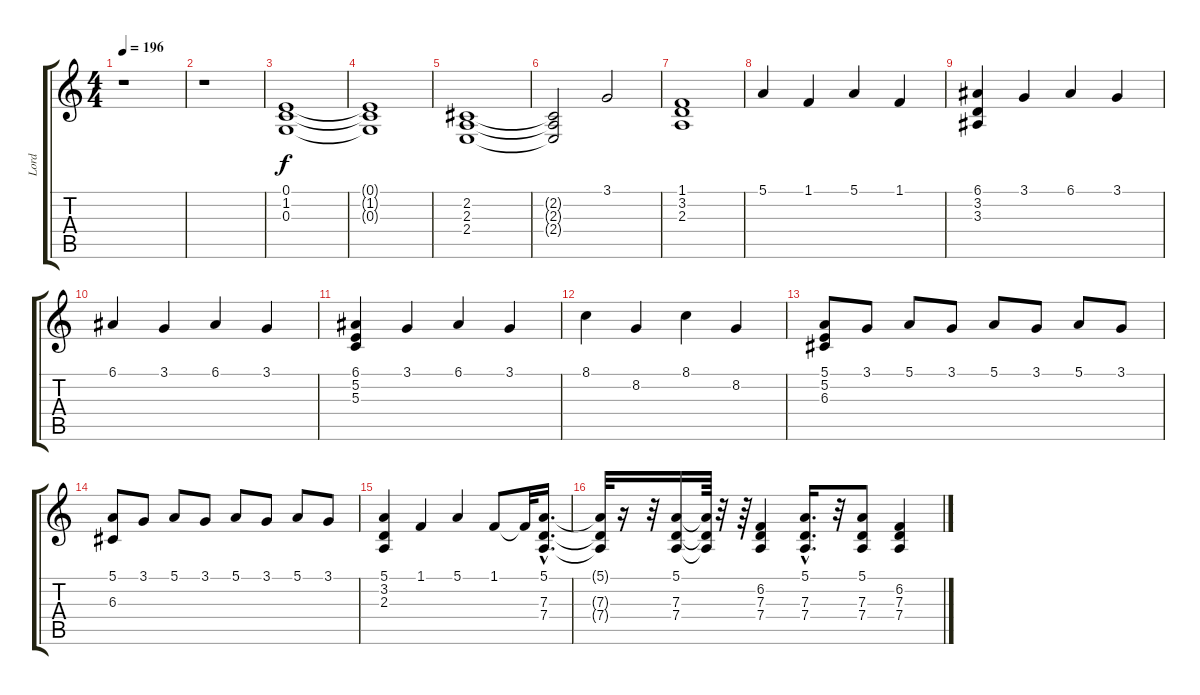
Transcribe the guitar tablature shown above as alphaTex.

\track ("Lord" "Lord") {instrument rockorgan}
\staff {score tabs}
\tuning (E4 B3 G3 D3 A2 E2) {hide}
\ts (4 4)
\tempo 196
\clef g2
\ks c
r.1{dy f} |
r.1 |
(0.1 1.2 0.3).1 |
(0.1{t} 1.2{t} 0.3{t}).1 |
(2.2 2.3 2.4).1 |
(2.2{t} 2.3{t} 2.4{t}).2 3.1.2 |
(1.1 3.2 2.3).1 |
5.1.4 1.1.4 5.1.4 1.1.4 |
(6.1 3.2 3.3).4 3.1.4 6.1.4 3.1.4 |
6.1.4 3.1.4 6.1.4 3.1.4 |
(6.1 5.2 5.3).4 3.1.4 6.1.4 3.1.4 |
8.1.4 8.2.4 8.1.4 8.2.4 |
(5.1 5.2 6.3).8 3.1.8 5.1.8 3.1.8 5.1.8 3.1.8 5.1.8 3.1.8 |
(5.1 6.3).8 3.1.8 5.1.8 3.1.8 5.1.8 3.1.8 5.1.8 3.1.8 |
(5.1 3.2 2.3).4 1.1.4 5.1.4 1.1.8 1.1{t}.32 (5.1{hac} 7.3{hac} 7.4{hac}).16{d} |
(5.1{t} 7.3{t} 7.4{t}).32 r.16 r.32 (5.1 7.3 7.4).16 (5.1{t} 7.3{t} 7.4{t}).64 r.32 r.64 (6.2 7.3 7.4).4 (5.1{hac} 7.3{hac} 7.4{hac}).16{d} r.32 (5.1 7.3 7.4).8 (6.2 7.3 7.4).4
